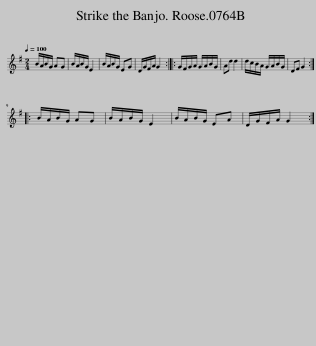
X:1
L:1/8
Q:1/4=100
M:2/4
I:linebreak $
K:G
V:1 treble
V:1
 B/A/B/G/ AG | B/A/B/G/ E2 | B/A/B/G/ EG | D/G/F/A/ G2 :: G/F/G/A/ G/A/B/G/ | %5
 Ad d2 | d/c/B/A/ G/A/B/G/ | DF G2 ::$ B/A/B/G/ AG | B/A/B/G/ E2 | %10
 B/A/B/G/ EA | D/G/F/A/ G2 :| %12
